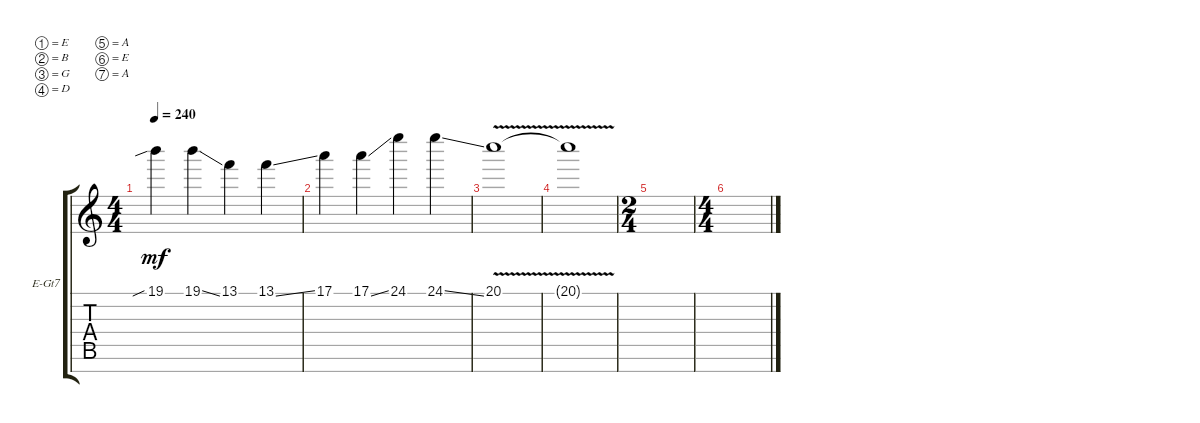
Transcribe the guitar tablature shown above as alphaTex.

\defaultSystemsLayout 4
\bracketExtendMode groupsimilarinstruments
\firstSystemTrackNameOrientation horizontal
\otherSystemsTrackNameOrientation horizontal
\track ("Electric Guitar" "E-Gt7") {instrument distortionguitar}
\staff {score tabs}
\tuning (E4 B3 G3 D3 A2 E2 A1)
\ts (4 4)
\tempo 240
\clef g2
\scale
0.487395
\ks c
19.1{sib}.4{dy mf instrument distortionguitar} 19.1{ss}.4 13.1.4 13.1{ss}.4 |
\scale
0.256303 17.1.4 17.1{ss}.4 24.1.4 24.1{ss}.4 |
\scale
0.256303 20.1{v}.1 |
\scale
0.208191 20.1{v t}.1 |
\ts (2 4)
\scale
0.395904 |
\ts (4 4)
\scale
0.395904 |
\scale
0.333333 |
\scale
0.333333 |
\scale
0.333333 |
\scale
0.333333 |
\scale
0.333333 |
\scale
0.333333
